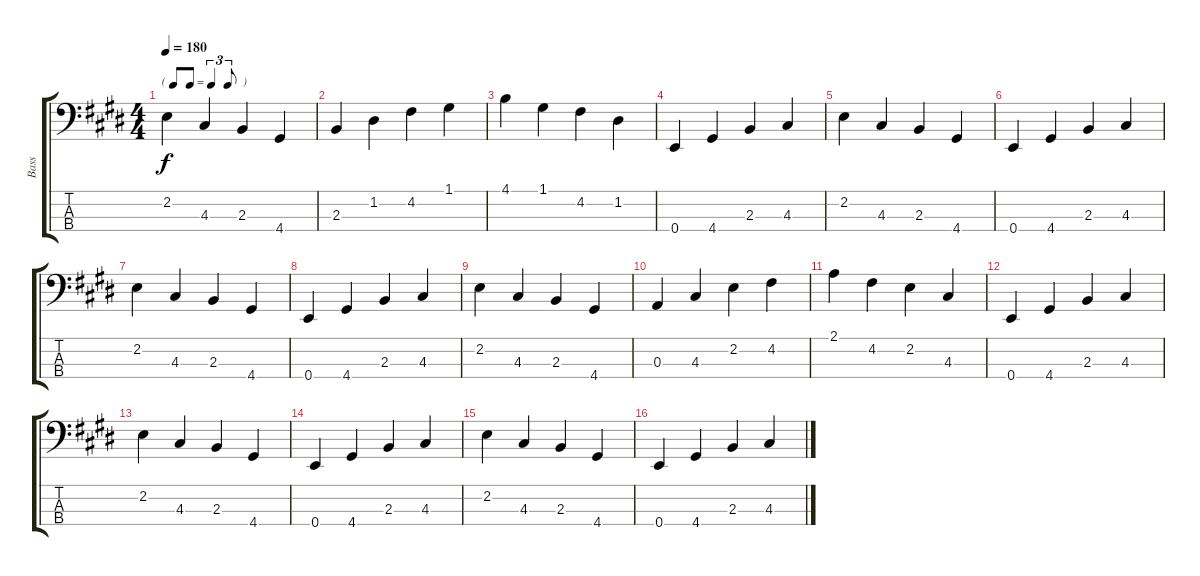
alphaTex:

\track ("Bass" "Bass") {instrument electricbassfinger}
\staff {score tabs}
\tuning (G2 D2 A1 E1) {hide}
\ts (4 4)
\tf triplet8th
\tempo 180
\clef f4
\ks e
2.2.4{dy f} 4.3.4 2.3.4 4.4.4 |
2.3.4 1.2.4 4.2.4 1.1.4 |
4.1.4 1.1.4 4.2.4 1.2.4 |
0.4.4 4.4.4 2.3.4 4.3.4 |
2.2.4 4.3.4 2.3.4 4.4.4 |
0.4.4 4.4.4 2.3.4 4.3.4 |
2.2.4 4.3.4 2.3.4 4.4.4 |
0.4.4 4.4.4 2.3.4 4.3.4 |
2.2.4 4.3.4 2.3.4 4.4.4 |
0.3.4 4.3.4 2.2.4 4.2.4 |
2.1.4 4.2.4 2.2.4 4.3.4 |
0.4.4 4.4.4 2.3.4 4.3.4 |
2.2.4 4.3.4 2.3.4 4.4.4 |
0.4.4 4.4.4 2.3.4 4.3.4 |
2.2.4 4.3.4 2.3.4 4.4.4 |
0.4.4 4.4.4 2.3.4 4.3.4
